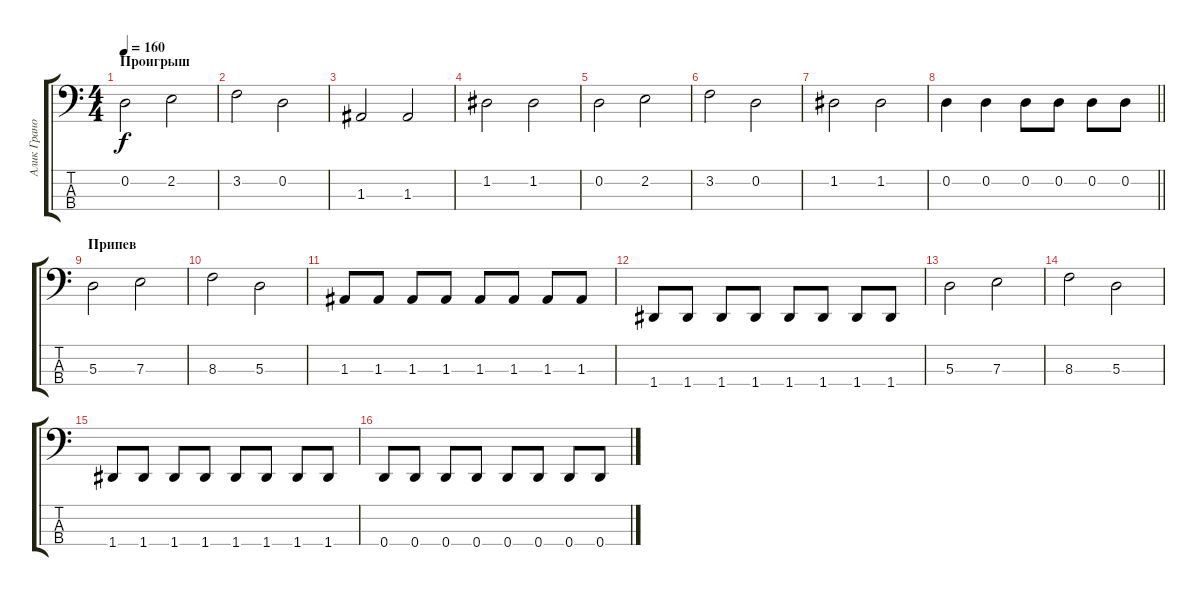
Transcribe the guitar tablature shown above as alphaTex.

\track ("Алик Грановский" "Алик Грано") {instrument electricbassfinger}
\staff {score tabs}
\tuning (G2 D2 A1 D1) {hide}
\ts (4 4)
\section ("" "Проигрыш")
\tempo 160
\clef f4
\ks c
0.2.2{dy f} 2.2.2 |
3.2.2 0.2.2 |
1.3.2 1.3.2 |
1.2.2 1.2.2 |
0.2.2 2.2.2 |
3.2.2 0.2.2 |
1.2.2 1.2.2 |
\barLineRight lightlight
0.2.4 0.2.4 0.2.8 0.2.8 0.2.8 0.2.8 |
\section ("" "Припев")
5.3.2 7.3.2 |
8.3.2 5.3.2 |
1.3.8 1.3.8 1.3.8 1.3.8 1.3.8 1.3.8 1.3.8 1.3.8 |
1.4.8 1.4.8 1.4.8 1.4.8 1.4.8 1.4.8 1.4.8 1.4.8 |
5.3.2 7.3.2 |
8.3.2 5.3.2 |
1.4.8 1.4.8 1.4.8 1.4.8 1.4.8 1.4.8 1.4.8 1.4.8 |
0.4.8 0.4.8 0.4.8 0.4.8 0.4.8 0.4.8 0.4.8 0.4.8
